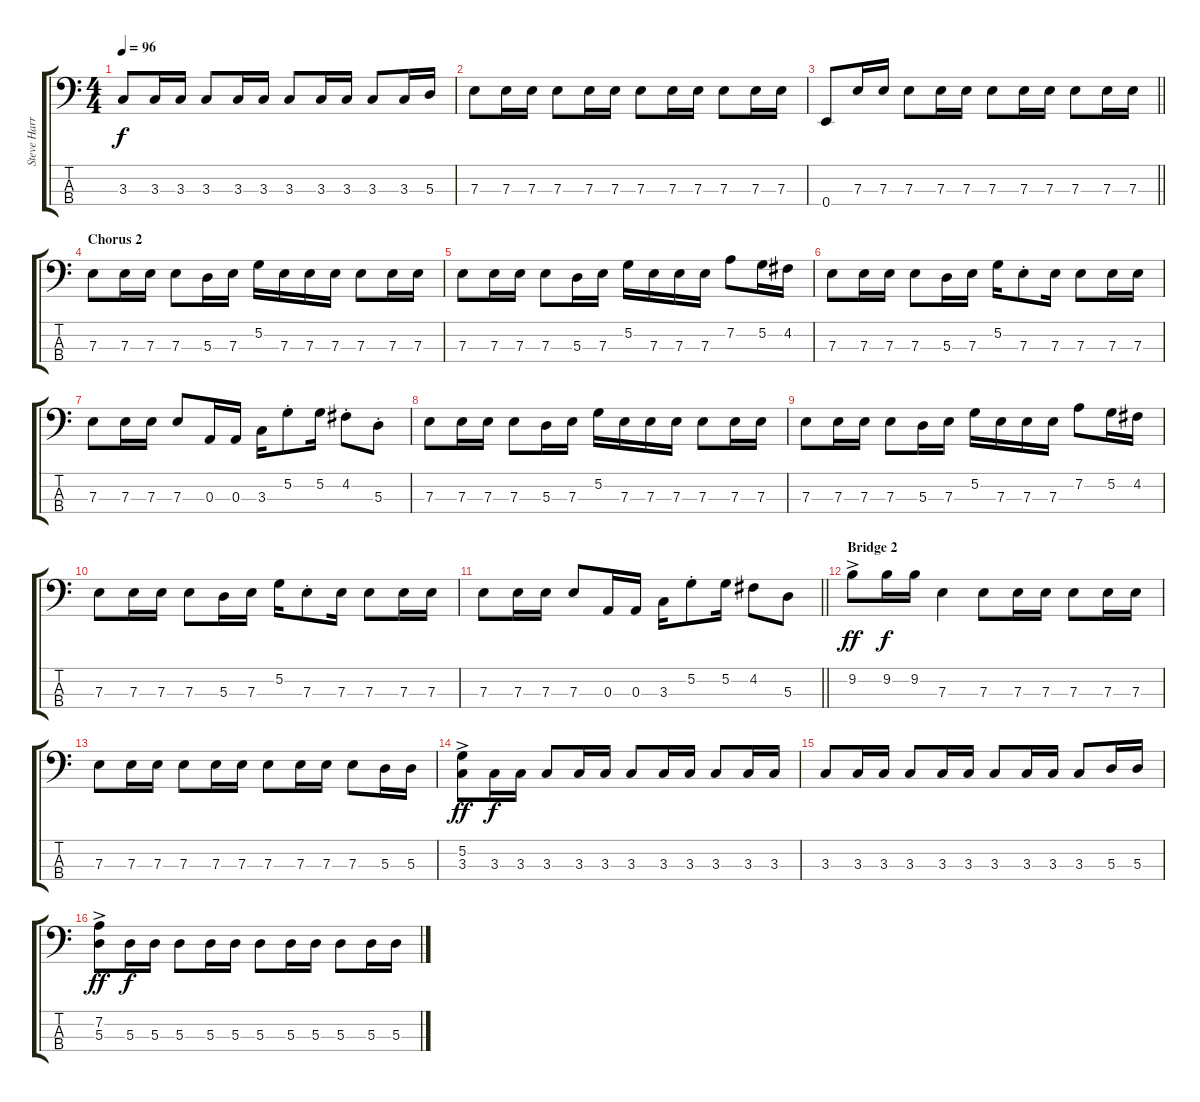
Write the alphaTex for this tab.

\track ("Steve Harris" "Steve Harr") {instrument electricbassfinger}
\staff {score tabs}
\tuning (G2 D2 A1 E1) {hide}
\ts (4 4)
\tempo 96
\clef f4
\ks c
3.3.8{dy f} 3.3.16 3.3.16 3.3.8 3.3.16 3.3.16 3.3.8 3.3.16 3.3.16 3.3.8 3.3.16 5.3.16 |
7.3.8 7.3.16 7.3.16 7.3.8 7.3.16 7.3.16 7.3.8 7.3.16 7.3.16 7.3.8 7.3.16 7.3.16 |
\barLineRight lightlight
0.4.8 7.3.16 7.3.16 7.3.8 7.3.16 7.3.16 7.3.8 7.3.16 7.3.16 7.3.8 7.3.16 7.3.16 |
\section ("" "Chorus 2")
7.3.8 7.3.16 7.3.16 7.3.8 5.3.16 7.3.16 5.2.16 7.3.16 7.3.16 7.3.16 7.3.8 7.3.16 7.3.16 |
7.3.8 7.3.16 7.3.16 7.3.8 5.3.16 7.3.16 5.2.16 7.3.16 7.3.16 7.3.16 7.2.8 5.2.16 4.2.16 |
7.3.8 7.3.16 7.3.16 7.3.8 5.3.16 7.3.16 5.2.16 7.3{st}.8 7.3.16 7.3.8 7.3.16 7.3.16 |
7.3.8 7.3.16 7.3.16 7.3.8 0.3.16 0.3.16 3.3.16 5.2{st}.8 5.2.16 4.2{st}.8 5.3{st}.8 |
7.3.8 7.3.16 7.3.16 7.3.8 5.3.16 7.3.16 5.2.16 7.3.16 7.3.16 7.3.16 7.3.8 7.3.16 7.3.16 |
7.3.8 7.3.16 7.3.16 7.3.8 5.3.16 7.3.16 5.2.16 7.3.16 7.3.16 7.3.16 7.2.8 5.2.16 4.2.16 |
7.3.8 7.3.16 7.3.16 7.3.8 5.3.16 7.3.16 5.2.16 7.3{st}.8 7.3.16 7.3.8 7.3.16 7.3.16 |
\barLineRight lightlight
7.3.8 7.3.16 7.3.16 7.3.8 0.3.16 0.3.16 3.3.16 5.2{st}.8 5.2.16 4.2.8 5.3.8 |
\section ("" "Bridge 2")
9.2{ac}.8{dy ff} 9.2.16{dy f} 9.2.16 7.3.4 7.3.8 7.3.16 7.3.16 7.3.8 7.3.16 7.3.16 |
7.3.8 7.3.16 7.3.16 7.3.8 7.3.16 7.3.16 7.3.8 7.3.16 7.3.16 7.3.8 5.3.16 5.3.16 |
(5.2{ac} 3.3{ac}).8{dy ff} 3.3.16{dy f} 3.3.16 3.3.8 3.3.16 3.3.16 3.3.8 3.3.16 3.3.16 3.3.8 3.3.16 3.3.16 |
3.3.8 3.3.16 3.3.16 3.3.8 3.3.16 3.3.16 3.3.8 3.3.16 3.3.16 3.3.8 5.3.16 5.3.16 |
(7.2{ac} 5.3{ac}).8{dy ff} 5.3.16{dy f} 5.3.16 5.3.8 5.3.16 5.3.16 5.3.8 5.3.16 5.3.16 5.3.8 5.3.16 5.3.16
